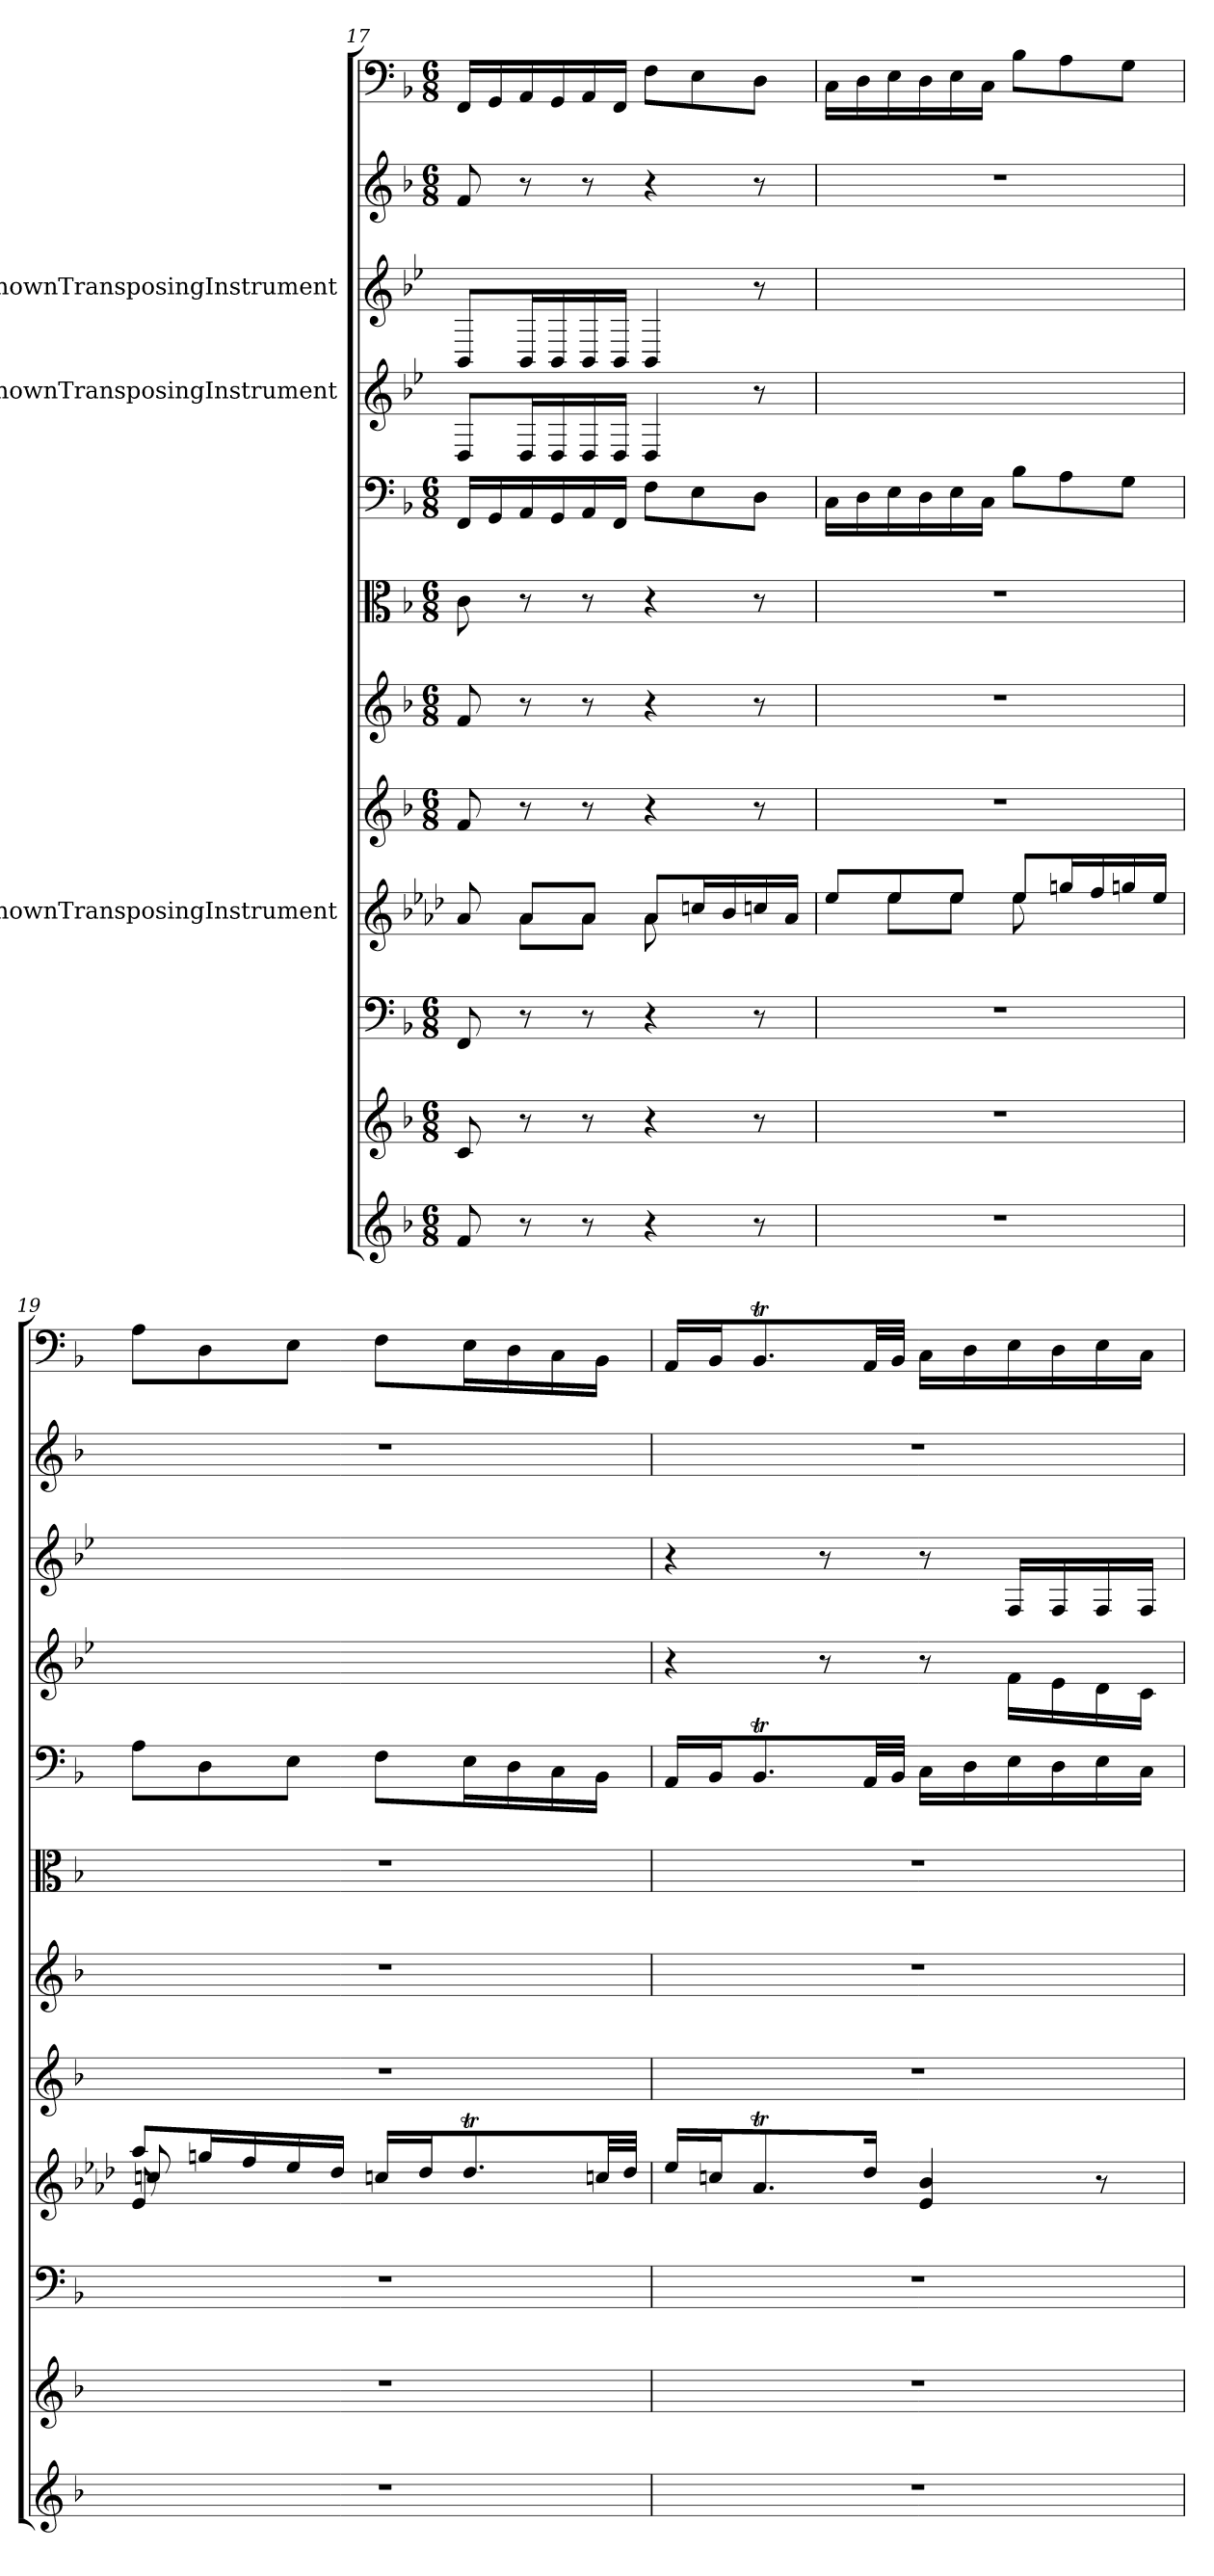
**kern	**kern	**kern	**kern	**kern	**kern	**kern	**kern	**kern	**kern	**kern	**kern
*part12	*part11	*part10	*part9	*part8	*part7	*part6	*part5	*part4	*part3	*part2	*part1
*staff12	*staff11	*staff10	*staff9	*staff8	*staff7	*staff6	*staff5	*staff4	*staff3	*staff2	*staff1
*	*	*	*I"UnknownTransposingInstrument	*	*	*	*	*I"UnknownTransposingInstrument	*I"UnknownTransposingInstrument	*	*
*clefG2	*clefG2	*clefF4	*clefG2	*clefG2	*clefG2	*clefC3	*clefF4	*clefG2	*clefG2	*clefG2	*clefF4
*	*	*	*ITrd2c3	*	*	*	*	*ITrd-4c-7	*ITrd-4c-7	*	*
*k[b-]	*k[b-]	*k[b-]	*k[b-]	*k[b-]	*k[b-]	*k[b-]	*k[b-]	*k[b-]	*k[b-]	*k[b-]	*k[b-]
*F:	*F:	*F:	*	*F:	*F:	*F:	*F:	*	*	*F:	*F:
*M6/8	*M6/8	*M6/8	*	*M6/8	*M6/8	*M6/8	*M6/8	*	*	*M6/8	*M6/8
=17	=17	=17	=17	=17	=17	=17	=17	=17	=17	=17	=17
*	*	*	*^	*	*	*	*	*	*	*	*
8f/	8c/	8FF/	8f/	8ryy	8f/	8f/	8c\	16FF/LL	8A/L	8F/L	8f/	16FF/LL
.	.	.	.	.	.	.	.	16GG/	.	.	.	16GG/
8r	8r	8r	8f/L	8f\L	8r	8r	8r	16AA/	16A/L	16F/L	8r	16AA/
.	.	.	.	.	.	.	.	16GG/	16A/	16F/	.	16GG/
8r	8r	8r	8f/J	8f\J	8r	8r	8r	16AA/	16A/	16F/	8r	16AA/
.	.	.	.	.	.	.	.	16FF/JJ	16A/JJ	16F/JJ	.	16FF/JJ
4r	4r	4r	8f/L	8f\	4r	4r	4r	8F\L	4A/	4F/	4r	8F\L
.	.	.	16an/L	4ryy	.	.	.	8E\	.	.	.	8E\
.	.	.	16g/	.	.	.	.	.	.	.	.	.
8r	8r	8r	16an/	.	8r	8r	8r	8D\J	8r	8r	8r	8D\J
.	.	.	16f/JJ	.	.	.	.	.	.	.	.	.
=18	=18	=18	=18	=18	=18	=18	=18	=18	=18	=18	=18	=18
2.r	2.r	2.r	8cc/L	8ryy	2.r	2.r	2.r	16C\LL	2.r	2.r	2.r	16C\LL
.	.	.	.	.	.	.	.	16D\	.	.	.	16D\
.	.	.	8cc/	8cc\L	.	.	.	16E\	.	.	.	16E\
.	.	.	.	.	.	.	.	16D\	.	.	.	16D\
.	.	.	8cc/J	8cc\J	.	.	.	16E\	.	.	.	16E\
.	.	.	.	.	.	.	.	16C\JJ	.	.	.	16C\JJ
.	.	.	8cc/L	8cc\	.	.	.	8B-\L	.	.	.	8B-\L
.	.	.	16een/L	4ryy	.	.	.	8A\	.	.	.	8A\
.	.	.	16dd/	.	.	.	.	.	.	.	.	.
.	.	.	16een/	.	.	.	.	8G\J	.	.	.	8G\J
.	.	.	16cc/JJ	.	.	.	.	.	.	.	.	.
=19	=19	=19	=19	=19	=19	=19	=19	=19	=19	=19	=19	=19
*	*	*	*	*^	*	*	*	*	*	*	*	*
2.r	2.r	2.r	8ff/L	8an/	8c/	2.r	2.r	2.r	8A\L	2.r	2.r	2.r	8A\L
.	.	.	16een/L	2ryy	2ryy	.	.	.	8D\	.	.	.	8D\
.	.	.	16dd/	.	.	.	.	.	.	.	.	.	.
.	.	.	16cc/	.	.	.	.	.	8E\J	.	.	.	8E\J
.	.	.	16b-/JJ	.	.	.	.	.	.	.	.	.	.
.	.	.	16an/LL	.	.	.	.	.	8F\L	.	.	.	8F\L
.	.	.	16b-/J	.	.	.	.	.	.	.	.	.	.
.	.	.	8.b-T/	.	.	.	.	.	16E\L	.	.	.	16E\L
.	.	.	.	.	.	.	.	.	16D\	.	.	.	16D\
.	.	.	.	8ryy	8ryy	.	.	.	16C\	.	.	.	16C\
.	.	.	32an/LL	.	.	.	.	.	16BB-\JJ	.	.	.	16BB-\JJ
.	.	.	32b-/JJJ	.	.	.	.	.	.	.	.	.	.
*	*	*	*v	*v	*v	*	*	*	*	*	*	*	*
=20	=20	=20	=20	=20	=20	=20	=20	=20	=20	=20	=20
2.r	2.r	2.r	16cc/LL	2.r	2.r	2.r	16AA/LL	4r	4r	2.r	16AA/LL
.	.	.	16an/J	.	.	.	16BB-/J	.	.	.	16BB-/J
.	.	.	8.fT/	.	.	.	8.BB-T/	.	.	.	8.BB-T/
.	.	.	.	.	.	.	.	8r	8r	.	.
.	.	.	16b-/Jk	.	.	.	32AA/LL	.	.	.	32AA/LL
.	.	.	.	.	.	.	32BB-/JJJ	.	.	.	32BB-/JJJ
.	.	.	4c/ 4g/	.	.	.	16C\LL	8r	8r	.	16C\LL
.	.	.	.	.	.	.	16D\	.	.	.	16D\
.	.	.	.	.	.	.	16E\	16cc\LL	16c/LL	.	16E\
.	.	.	.	.	.	.	16D\	16b-\	16c/	.	16D\
.	.	.	8r	.	.	.	16E\	16a\	16c/	.	16E\
.	.	.	.	.	.	.	16C\JJ	16g\JJ	16c/JJ	.	16C\JJ
=	=	=	=	=	=	=	=	=	=	=	=
*-	*-	*-	*-	*-	*-	*-	*-	*-	*-	*-	*-
